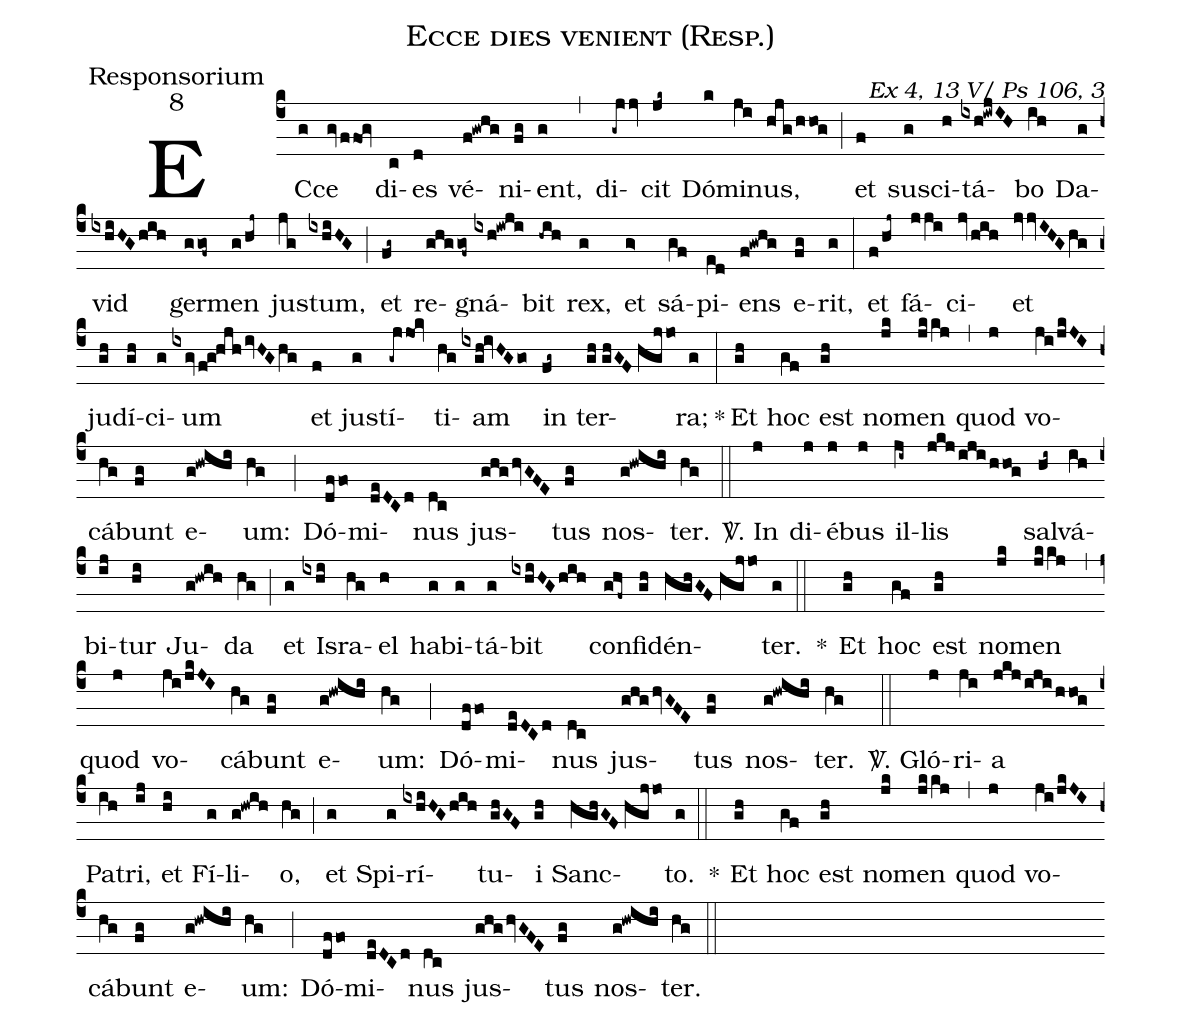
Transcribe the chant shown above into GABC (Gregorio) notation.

name:Ecce dies venient (Resp.);
office-part:Responsorium;
mode:8;
commentary:Ex 4, 13 V/ Ps 106, 3;
%%
(c4)EC(g)ce(gv/ffog) di(c)es(d) vé(f!gwhg)ni(fg)ent,(g) (,) di(-gjjv)cit(jk~) Dó(k)mi(ji)nus,(hjg/hhog) (;) et(f) su(g)sci(h)tá(ixh!iwjIH)bo(ih) Da(g)vid(ixhiHGhih) ger(ggof~)men(g/hj~) jus(jg)tum,(ixhiHG) (;) et(fg~) re(ghggof~)gná(ixh!iwji)bit(-hih) rex,(g) et(g>) sá(gf)pi(ed)ens(f!gwhg) e(fg)rit,(g) (:) et(f/hj~) fá(jji)ci(jv/hih)et(jvjvIHGhg) ju(gh)dí(gh)ci(g)um(ixgv/f!g!hjh/ivHGhg) et(f) jus(g)tí(-gjjok)ti(hg)am(ixgh!ivHGgo) in(fg~) ter(gh//ghGF//hgjj>o)ra;(g) *(:)Et(gh) hoc(gf) est(gh) no(jk)men(jkkj) (,) quod(j) vo(ji/jkJI)cá(hg)bunt(fg) e(g!hwihi)um:(hg) (;) Dó(dffo)mi(deDCd)nus(dc) jus(ghg/hvGFE)tus(fg) nos(g!hwihi)ter.(hg) (::)

<sp>V/</sp>. In(j) di(j)é(j)bus(j) il(ji~)lis(jkj/iji/hhog) sal(hi~)vá(ih)bi(ij)tur(hi) Ju(g!hwih)da(hg) (;) et(g) Is(ixhi)ra(hg)el(h) ha(g)bi(g)tá(g)bit(ixhiHGhih) con(ghf~)fi(gh)dén(hghGF//hgjjo)ter.(g) (::)
*() Et(gh) hoc(gf) est(gh) no(jk)men(jkkj) (,) quod(j) vo(ji/jkJI)cá(hg)bunt(fg) e(g!hwihi)um:(hg) (;) Dó(dffo)mi(deDCd)nus(dc) jus(ghg/hvGFE)tus(fg) nos(g!hwihi)ter.(hg) (::)

<sp>V/</sp>. Gló(j)ri(ji)a(jkj/iji/hhog) Pa(ih)tri,(ij) et(hi) Fí(g)li(g!hwih)o,(hg) (;) et(g) Spi(g)rí(ixhiHGhih)tu(ghGF)i(gh) Sanc(hghGF//hgjjo)to.(g) (::)
*() Et(gh) hoc(gf) est(gh) no(jk)men(jkkj) (,) quod(j) vo(ji/jkJI)cá(hg)bunt(fg) e(g!hwihi)um:(hg) (;) Dó(dffo)mi(deDCd)nus(dc) jus(ghg/hvGFE)tus(fg) nos(g!hwihi)ter.(hg) (::)
